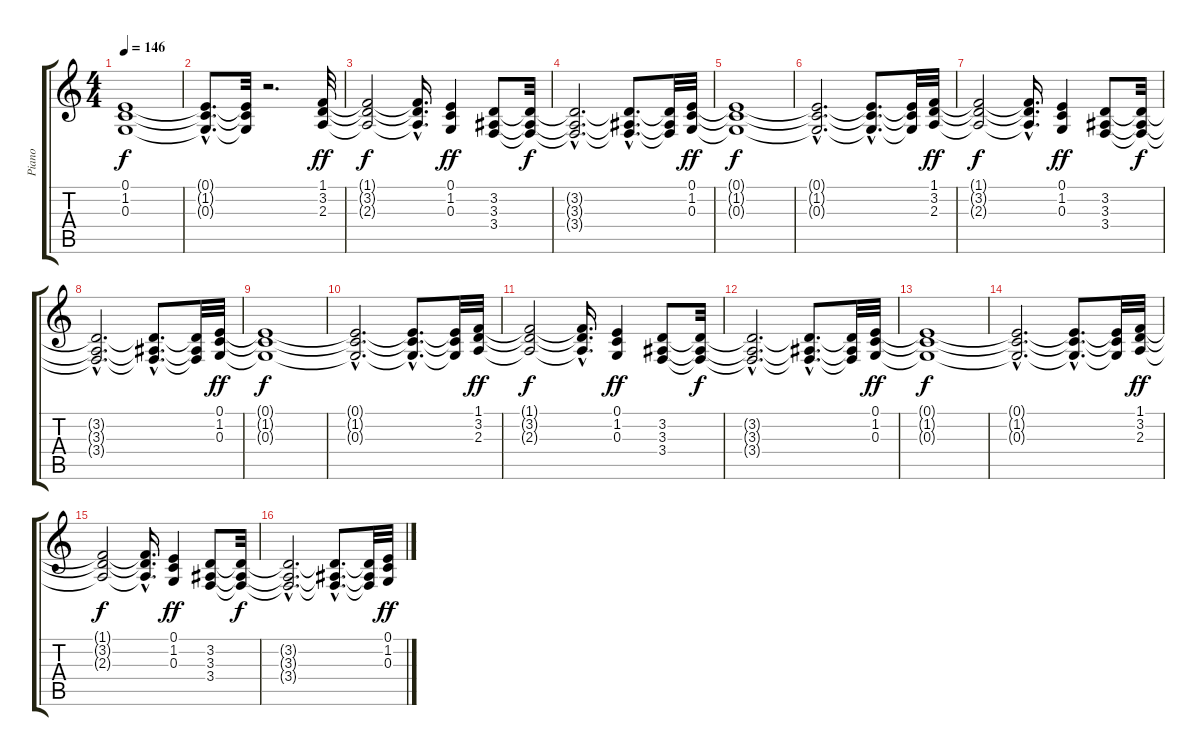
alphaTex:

\track ("Piano" "Piano") {instrument stringensemble2}
\staff {score tabs}
\tuning (E4 B3 G3 D3 A2 E2) {hide}
\ts (4 4)
\tempo 146
\clef g2
\ks c
(0.1{t} 1.2{t} 0.3{t}).1{dy f} |
(0.1{hac t} 1.2{hac t} 0.3{hac t}).8{d} (0.1{t} 1.2{t} 0.3{t}).32 r.2{d} (1.1 3.2 2.3).32{dy ff} |
(1.1{t} 3.2{t} 2.3{t}).2{dy f} (1.1{hac t} 3.2{hac t} 2.3{hac t}).16{d} (0.1 1.2 0.3).4{dy ff} (3.2 3.3 3.4).8 (3.2{t} 3.3{t} 3.4{t}).32{dy f} |
(3.2{hac t} 3.3{hac t} 3.4{hac t}).2{d} (3.2{hac t} 3.3{hac t} 3.4{hac t}).8{d} (3.2{t} 3.3{t} 3.4{t}).32 (0.1 1.2 0.3).32{dy ff} |
(0.1{t} 1.2{t} 0.3{t}).1{dy f} |
(0.1{hac t} 1.2{hac t} 0.3{hac t}).2{d} (0.1{hac t} 1.2{hac t} 0.3{hac t}).8{d} (0.1{t} 1.2{t} 0.3{t}).32 (1.1 3.2 2.3).32{dy ff} |
(1.1{t} 3.2{t} 2.3{t}).2{dy f} (1.1{hac t} 3.2{hac t} 2.3{hac t}).16{d} (0.1 1.2 0.3).4{dy ff} (3.2 3.3 3.4).8 (3.2{t} 3.3{t} 3.4{t}).32{dy f} |
(3.2{hac t} 3.3{hac t} 3.4{hac t}).2{d} (3.2{hac t} 3.3{hac t} 3.4{hac t}).8{d} (3.2{t} 3.3{t} 3.4{t}).32 (0.1 1.2 0.3).32{dy ff} |
(0.1{t} 1.2{t} 0.3{t}).1{dy f} |
(0.1{hac t} 1.2{hac t} 0.3{hac t}).2{d} (0.1{hac t} 1.2{hac t} 0.3{hac t}).8{d} (0.1{t} 1.2{t} 0.3{t}).32 (1.1 3.2 2.3).32{dy ff} |
(1.1{t} 3.2{t} 2.3{t}).2{dy f} (1.1{hac t} 3.2{hac t} 2.3{hac t}).16{d} (0.1 1.2 0.3).4{dy ff} (3.2 3.3 3.4).8 (3.2{t} 3.3{t} 3.4{t}).32{dy f} |
(3.2{hac t} 3.3{hac t} 3.4{hac t}).2{d} (3.2{hac t} 3.3{hac t} 3.4{hac t}).8{d} (3.2{t} 3.3{t} 3.4{t}).32 (0.1 1.2 0.3).32{dy ff} |
(0.1{t} 1.2{t} 0.3{t}).1{dy f} |
(0.1{hac t} 1.2{hac t} 0.3{hac t}).2{d} (0.1{hac t} 1.2{hac t} 0.3{hac t}).8{d} (0.1{t} 1.2{t} 0.3{t}).32 (1.1 3.2 2.3).32{dy ff} |
(1.1{t} 3.2{t} 2.3{t}).2{dy f} (1.1{hac t} 3.2{hac t} 2.3{hac t}).16{d} (0.1 1.2 0.3).4{dy ff} (3.2 3.3 3.4).8 (3.2{t} 3.3{t} 3.4{t}).32{dy f} |
(3.2{hac t} 3.3{hac t} 3.4{hac t}).2{d} (3.2{hac t} 3.3{hac t} 3.4{hac t}).8{d} (3.2{t} 3.3{t} 3.4{t}).32 (0.1 1.2 0.3).32{dy ff}
